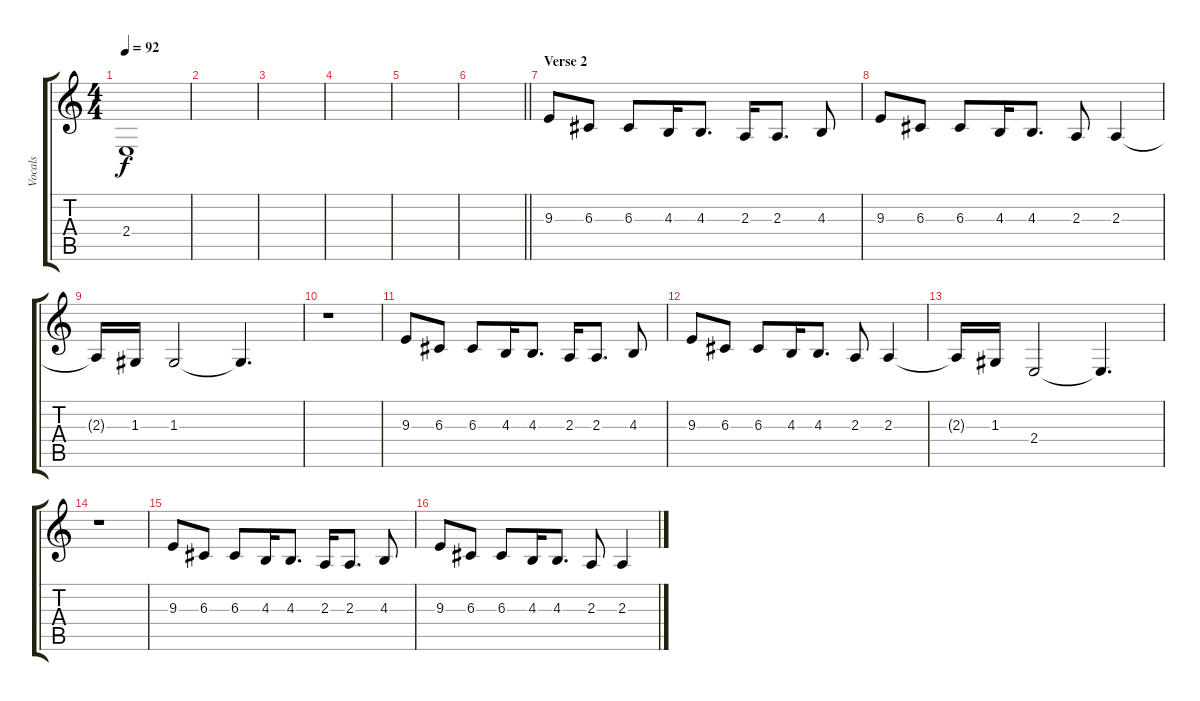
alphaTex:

\track ("Vocals" "Vocals") {instrument flute}
\staff {score tabs}
\tuning (E4 B3 G3 D3 A2 E2) {hide}
\ts (4 4)
\tempo 92
\clef g2
\ks c
2.4{t}.1{dy f} |
|
|
|
|
\barLineRight lightlight
|
\section ("" "Verse 2")
9.3.8 6.3.8 6.3.8 4.3.16 4.3.8{d} 2.3.16 2.3.8{d} 4.3.8 |
9.3.8 6.3.8 6.3.8 4.3.16 4.3.8{d} 2.3.8 2.3.4 |
2.3{t}.16 1.3.16 1.3.2 1.3{t}.4{d} |
r.1 |
9.3.8 6.3.8 6.3.8 4.3.16 4.3.8{d} 2.3.16 2.3.8{d} 4.3.8 |
9.3.8 6.3.8 6.3.8 4.3.16 4.3.8{d} 2.3.8 2.3.4 |
2.3{t}.16 1.3.16 2.4.2 2.4{t}.4{d} |
r.1 |
9.3.8 6.3.8 6.3.8 4.3.16 4.3.8{d} 2.3.16 2.3.8{d} 4.3.8 |
9.3.8 6.3.8 6.3.8 4.3.16 4.3.8{d} 2.3.8 2.3.4
